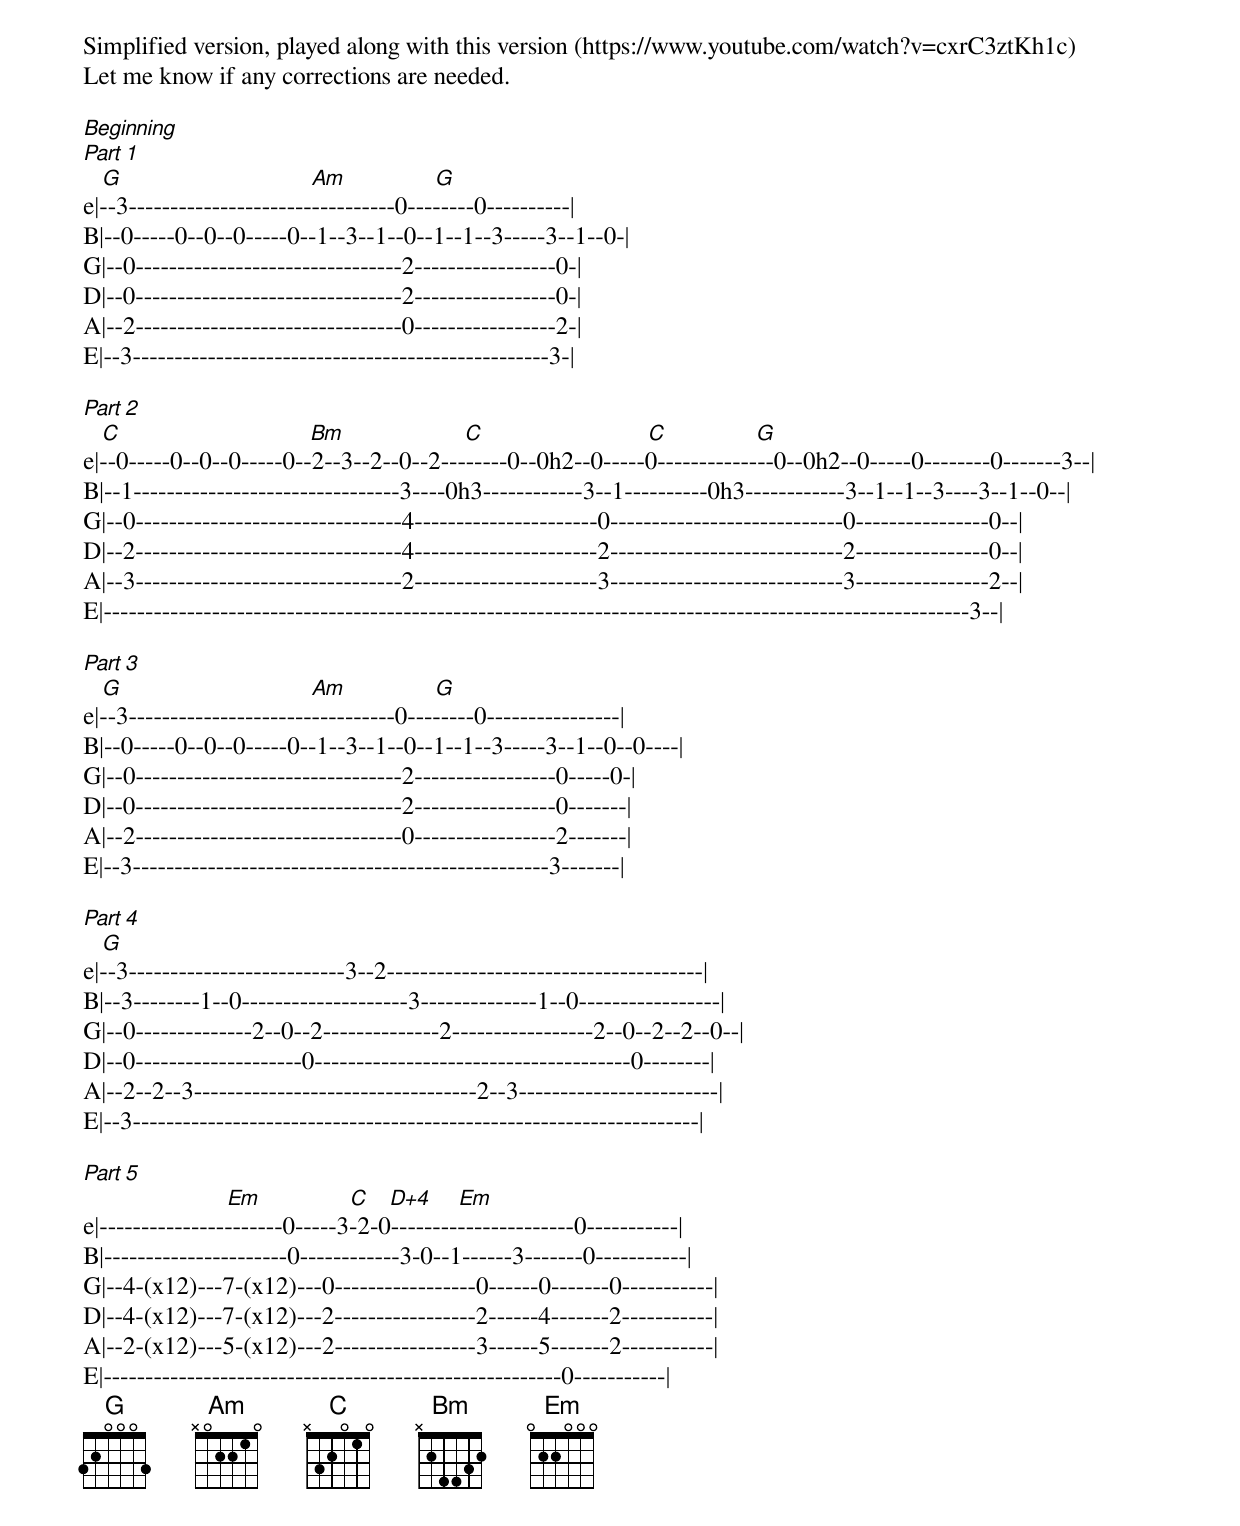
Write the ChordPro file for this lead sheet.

Simplified version, played along with this version (https://www.youtube.com/watch?v=cxrC3ztKh1c)
Let me know if any corrections are needed.

[Beginning]
[Part 1]
   [G]                              [Am]              [G]
e|--3--------------------------------0--------0----------|
B|--0-----0--0--0-----0--1--3--1--0--1--1--3-----3--1--0-|
G|--0--------------------------------2-----------------0-|
D|--0--------------------------------2-----------------0-|
A|--2--------------------------------0-----------------2-|
E|--3--------------------------------------------------3-|

[Part 2]
   [C]                              [Bm]                   [C]                          [C]              [G]
e|--0-----0--0--0-----0--2--3--2--0--2--------0--0h2--0-----0--------------0--0h2--0-----0--------0-------3--|
B|--1--------------------------------3----0h3------------3--1----------0h3------------3--1--1--3----3--1--0--|
G|--0--------------------------------4----------------------0----------------------------0----------------0--|
D|--2--------------------------------4----------------------2----------------------------2----------------0--|
A|--3--------------------------------2----------------------3----------------------------3----------------2--|
E|--------------------------------------------------------------------------------------------------------3--|

[Part 3]
   [G]                              [Am]              [G]
e|--3--------------------------------0--------0----------------|
B|--0-----0--0--0-----0--1--3--1--0--1--1--3-----3--1--0--0----|
G|--0--------------------------------2-----------------0-----0-|
D|--0--------------------------------2-----------------0-------|
A|--2--------------------------------0-----------------2-------|
E|--3--------------------------------------------------3-------|

[Part 4]
   [G]
e|--3--------------------------3--2--------------------------------------|
B|--3--------1--0--------------------3--------------1--0-----------------|
G|--0--------------2--0--2--------------2-----------------2--0--2--2--0--|
D|--0--------------------0--------------------------------------0--------|
A|--2--2--3----------------------------------2--3------------------------|
E|--3--------------------------------------------------------------------|

[Part 5]
                       [Em]              [C]   [D+4]    [Em]
e|----------------------0-----3-2-0----------------------0-----------|
B|----------------------0------------3-0--1------3-------0-----------|
G|--4-(x12)---7-(x12)---0-----------------0------0-------0-----------|
D|--4-(x12)---7-(x12)---2-----------------2------4-------2-----------|
A|--2-(x12)---5-(x12)---2-----------------3------5-------2-----------|
E|-------------------------------------------------------0-----------|
